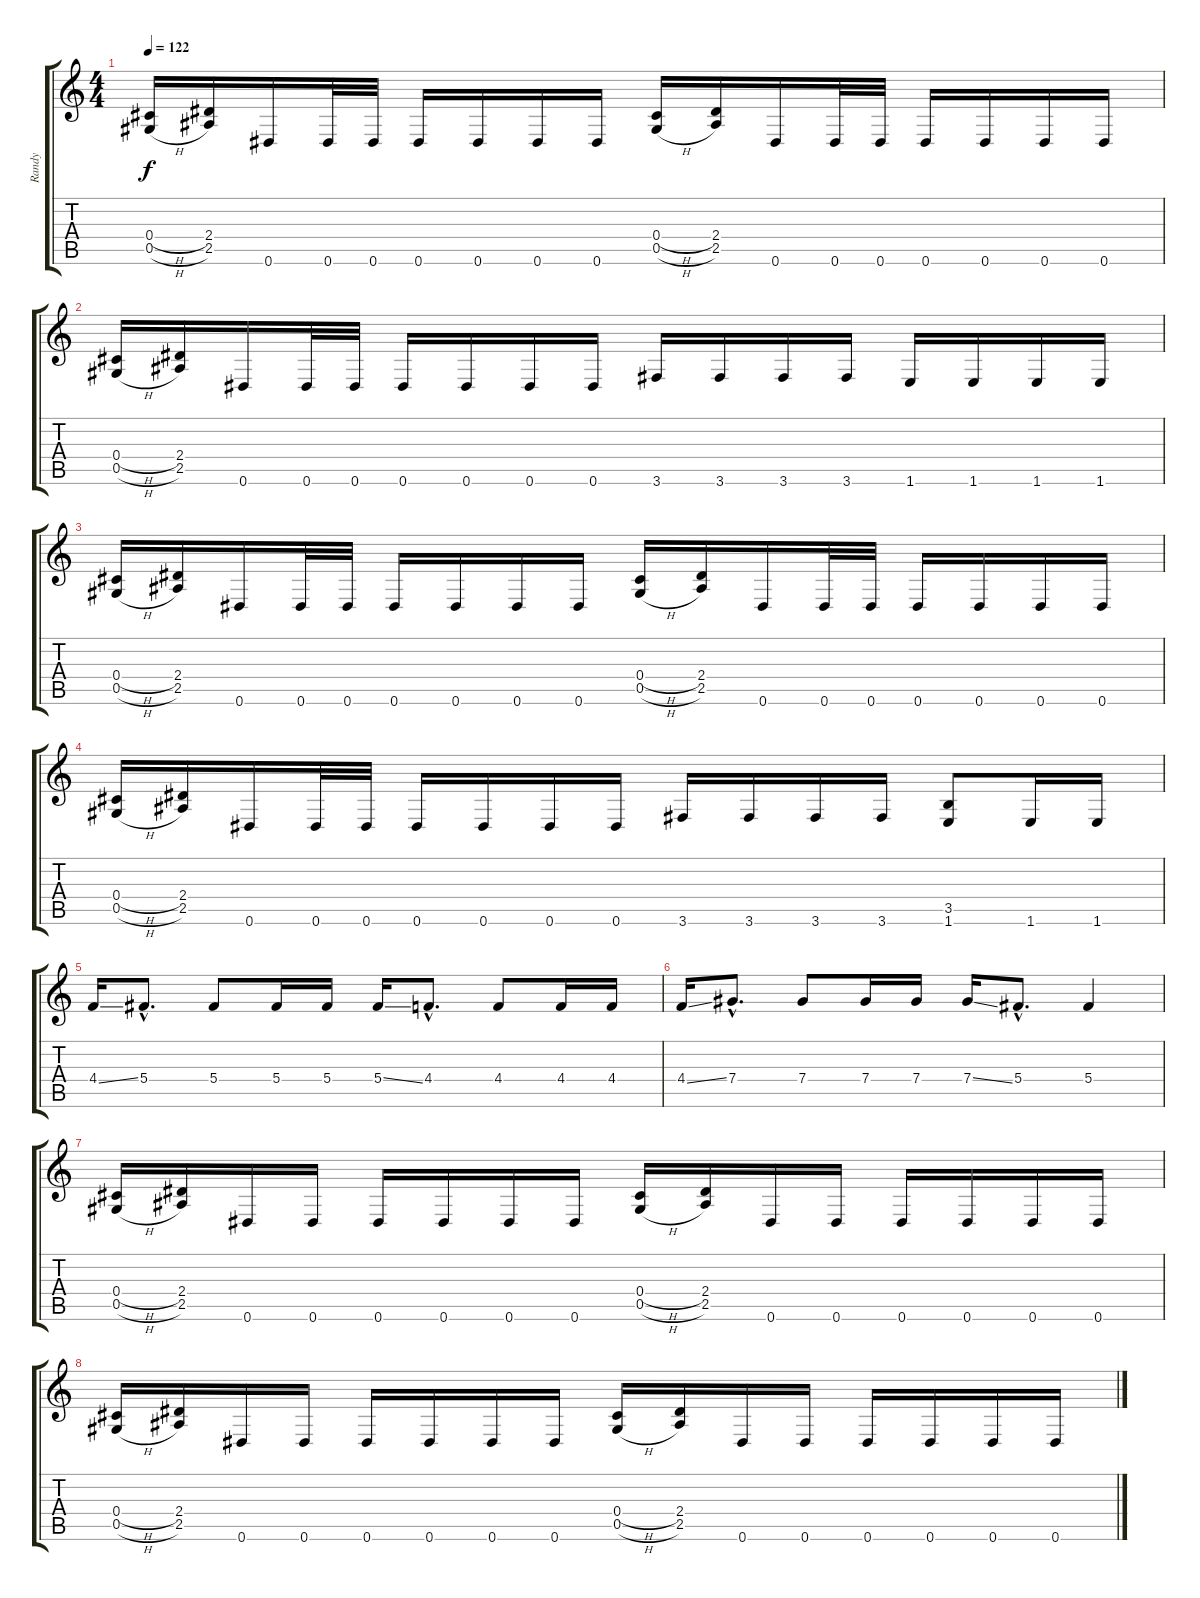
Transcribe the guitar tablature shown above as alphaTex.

\track ("Randy" "Randy") {instrument distortionguitar}
\staff {score tabs}
\tuning (Eb4 Bb3 Gb3 Db3 Ab2 Eb2) {hide}
\ts (4 4)
\tempo 122
\clef g2
\ks c
(0.4{h} 0.5{h}).16{dy f} (2.4 2.5).16 0.6.16 0.6.32 0.6.32 0.6.16 0.6.16 0.6.16 0.6.16 (0.4{h} 0.5{h}).16 (2.4 2.5).16 0.6.16 0.6.32 0.6.32 0.6.16 0.6.16 0.6.16 0.6.16 |
(0.4{h} 0.5{h}).16 (2.4 2.5).16 0.6.16 0.6.32 0.6.32 0.6.16 0.6.16 0.6.16 0.6.16 3.6.16 3.6.16 3.6.16 3.6.16 1.6.16 1.6.16 1.6.16 1.6.16 |
(0.4{h} 0.5{h}).16 (2.4 2.5).16 0.6.16 0.6.32 0.6.32 0.6.16 0.6.16 0.6.16 0.6.16 (0.4{h} 0.5{h}).16 (2.4 2.5).16 0.6.16 0.6.32 0.6.32 0.6.16 0.6.16 0.6.16 0.6.16 |
(0.4{h} 0.5{h}).16 (2.4 2.5).16 0.6.16 0.6.32 0.6.32 0.6.16 0.6.16 0.6.16 0.6.16 3.6.16 3.6.16 3.6.16 3.6.16 (3.5 1.6).8 1.6.16 1.6.16 |
4.4{ss}.16 5.4{hac}.8{d} 5.4.8 5.4.16 5.4.16 5.4{ss}.16 4.4{hac}.8{d} 4.4.8 4.4.16 4.4.16 |
4.4{ss}.16 7.4{hac}.8{d} 7.4.8 7.4.16 7.4.16 7.4{ss}.16 5.4{hac}.8{d} 5.4.4 |
(0.4{h} 0.5{h}).16 (2.4 2.5).16 0.6.16 0.6.16 0.6.16 0.6.16 0.6.16 0.6.16 (0.4{h} 0.5{h}).16 (2.4 2.5).16 0.6.16 0.6.16 0.6.16 0.6.16 0.6.16 0.6.16 |
(0.4{h} 0.5{h}).16 (2.4 2.5).16 0.6.16 0.6.16 0.6.16 0.6.16 0.6.16 0.6.16 (0.4{h} 0.5{h}).16 (2.4 2.5).16 0.6.16 0.6.16 0.6.16 0.6.16 0.6.16 0.6.16
